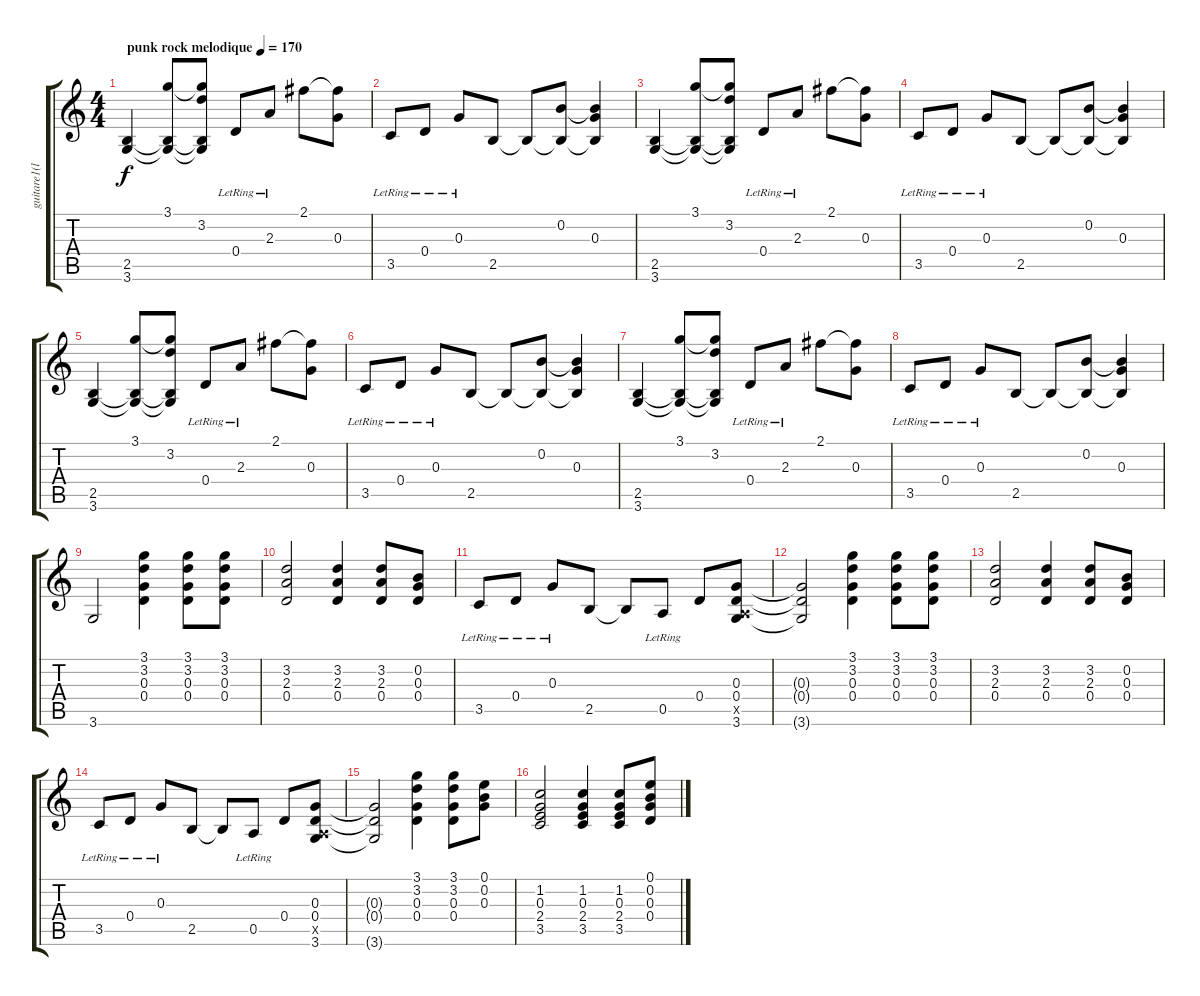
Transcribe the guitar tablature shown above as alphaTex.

\track ("guitare1(lars)" "guitare1(l") {instrument distortionguitar}
\staff {score tabs}
\tuning (E4 B3 G3 D3 A2 E2) {hide}
\ts (4 4)
\tempo (170 "punk rock melodique")
\clef g2
\ks c
(2.5 3.6).4{dy f instrument distortionguitar} (3.1 2.5{t} 3.6{t}).8 (3.1{t} 3.2 2.5{t} 3.6{t}).8 0.4{lr}.8 2.3{lr}.8 2.1.8 (2.1{t} 0.3).8 |
3.5{lr}.8 0.4{lr}.8 0.3{lr}.8 2.5.8 2.5{t}.8 (0.2 2.5{t}).8 (0.2{t} 0.3 2.5{t}).4 |
(2.5 3.6).4 (3.1 2.5{t} 3.6{t}).8 (3.1{t} 3.2 2.5{t} 3.6{t}).8 0.4{lr}.8 2.3{lr}.8 2.1.8 (2.1{t} 0.3).8 |
3.5{lr}.8 0.4{lr}.8 0.3{lr}.8 2.5.8 2.5{t}.8 (0.2 2.5{t}).8 (0.2{t} 0.3 2.5{t}).4 |
(2.5 3.6).4 (3.1 2.5{t} 3.6{t}).8 (3.1{t} 3.2 2.5{t} 3.6{t}).8 0.4{lr}.8 2.3{lr}.8 2.1.8 (2.1{t} 0.3).8 |
3.5{lr}.8 0.4{lr}.8 0.3{lr}.8 2.5.8 2.5{t}.8 (0.2 2.5{t}).8 (0.2{t} 0.3 2.5{t}).4 |
(2.5 3.6).4 (3.1 2.5{t} 3.6{t}).8 (3.1{t} 3.2 2.5{t} 3.6{t}).8 0.4{lr}.8 2.3{lr}.8 2.1.8 (2.1{t} 0.3).8 |
3.5{lr}.8 0.4{lr}.8 0.3{lr}.8 2.5.8 2.5{t}.8 (0.2 2.5{t}).8 (0.2{t} 0.3 2.5{t}).4 |
3.6.2 (3.1 3.2 0.3 0.4).4 (3.1 3.2 0.3 0.4).8 (3.1 3.2 0.3 0.4).8 |
(3.2 2.3 0.4).2 (3.2 2.3 0.4).4 (3.2 2.3 0.4).8 (0.2 0.3 0.4).8 |
3.5{lr}.8 0.4{lr}.8 0.3{lr}.8 2.5.8 2.5{t}.8 0.5{lr}.8 0.4.8 (0.3 0.4 0.5{x} 3.6).8 |
(0.3{t} 0.4{t} 3.6{t}).2 (3.1 3.2 0.3 0.4).4 (3.1 3.2 0.3 0.4).8 (3.1 3.2 0.3 0.4).8 |
(3.2 2.3 0.4).2 (3.2 2.3 0.4).4 (3.2 2.3 0.4).8 (0.2 0.3 0.4).8 |
3.5{lr}.8 0.4{lr}.8 0.3{lr}.8 2.5.8 2.5{t}.8 0.5{lr}.8 0.4.8 (0.3 0.4 0.5{x} 3.6).8 |
(0.3{t} 0.4{t} 3.6{t}).2 (3.1 3.2 0.3 0.4).4 (3.1 3.2 0.3 0.4).8 (0.1 0.2 0.3).8 |
(1.2 0.3 2.4 3.5).2 (1.2 0.3 2.4 3.5).4 (1.2 0.3 2.4 3.5).8 (0.1 0.2 0.3 0.4).8
